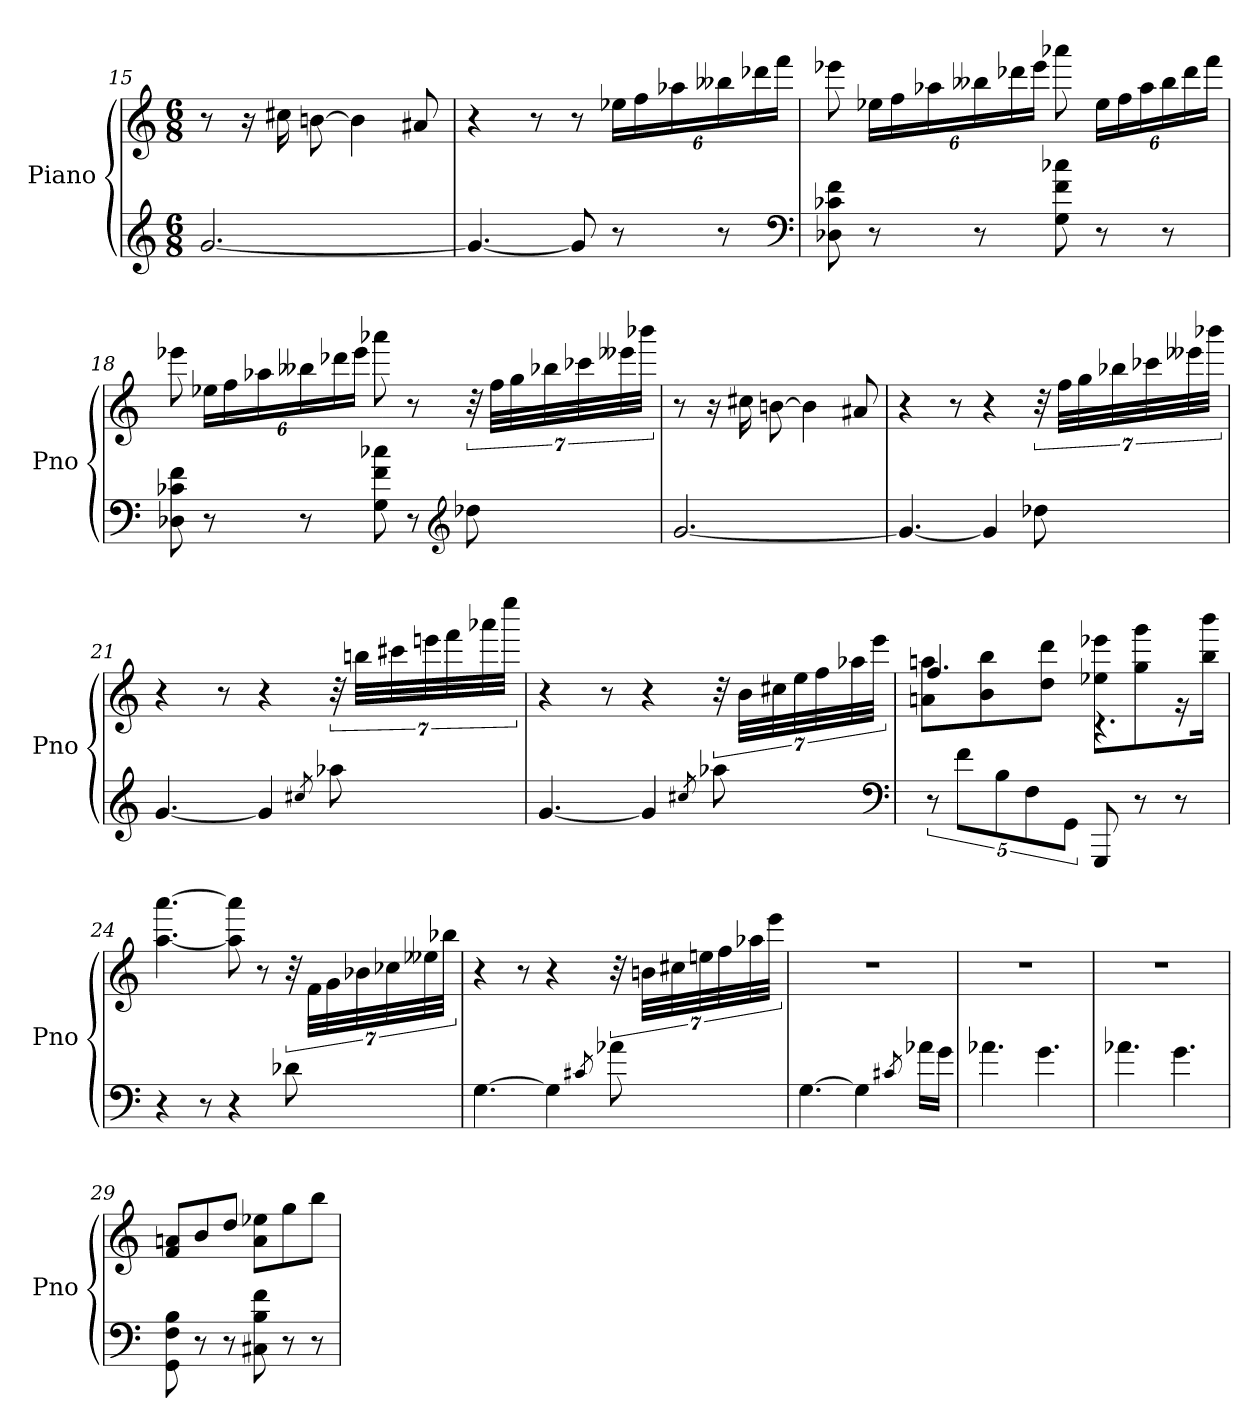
**kern	**kern
*part1	*part1
*staff2	*staff1
*I"Piano	*
*I'Pno	*
*clefG2	*clefG2
*k[]	*k[]
*M6/8	*M6/8
=15	=15
[2.g	8r
.	16r
.	16cc#X
.	[8bn
.	4b]
.	8a#X
=16	=16
4.g_	4r
.	8r
8g]	8r
8r	24ee-XLL
.	24ff
.	24aa-X
8r	24bb--X
.	24ddd-X
.	24fffJJ
*clefF4	*
=17	=17
8D-X 8c-X 8f	8eee-X
8r	24ee-XLL
.	24ff
.	24aa-X
8r	24bb--X
.	24ddd-X
.	24eee-JJ
8G 8f 8cc-X	8aaa-X
8r	24ee-LL
.	24ff
.	24aa-
8r	24bb--
.	24ddd-
.	24fffJJ
=18	=18
8D-X 8c-X 8f	8eee-X
8r	24ee-XLL
.	24ff
.	24aa-X
8r	24bb--X
.	24ddd-X
.	24eee-JJ
8G 8f 8cc-X	8aaa-X
8r	8r
*clefG2	*
8dd-X	56r
.	56ffLLL
.	56gg
.	56bb-X
.	56ccc-X
.	56eee--X
.	56bbb-XJJJ
=19	=19
[2.g	8r
.	16r
.	16cc#X
.	[8bn
.	4b]
.	8a#X
=20	=20
4.g_	4r
.	8r
4g]	4r
8dd-X	56r
.	56ffLLL
.	56gg
.	56bb-X
.	56ccc-X
.	56eee--X
.	56bbb-XJJJ
=21	=21
[4.g	4r
.	8r
4g]	4r
8qcc#X/	.
8aa-X	56r
.	56bbnLLL
.	56ccc#X
.	56eeen
.	56fff
.	56aaa-X
.	56eeeeJJJ
=22	=22
[4.g	4r
.	8r
4g]	4r
8qcc#X/	.
8aa-X	56r
.	56bLLL
.	56cc#X
.	56ee
.	56ff
.	56aa-X
.	56eeeJJJ
*clefF4	*
=23	=23
*	*^
40%3r	4.ff	8an 8aanL
40%3fL	.	.
.	.	8b 8bb
40%3B	.	.
40%3F	.	.
.	.	8dd 8dddJ
40%3GGJ	.	.
8GGG	4.rc	8ee-X 8eee-XL
8r	.	8gg 8ggg
8r	.	16r
.	.	16bb 16bbbJk
*	*v	*v
=24	=24
4r	[4.aa [4.aaa
8r	.
4r	8aa] 8aaa]
.	8r
8d-X	56r
.	56fLLL
.	56g
.	56b-X
.	56cc-X
.	56ee--X
.	56bb-XJJJ
=25	=25
[4.G	4r
.	8r
4G]	4r
8qc#X/	.
8a-X	56r
.	56bnLLL
.	56cc#X
.	56een
.	56ff
.	56aa-X
.	56eeeJJJ
=26	=26
[4.G	2.r
4G]	.
8qc#X/	.
16a-XLL	.
16gJJ	.
=27	=27
4.a-X	2.r
4.g	.
=28	=28
4.a-X	2.r
4.g	.
=29	=29
8GG 8F 8B	8f 8anL
8r	8b
8r	8ddJ
8C#X 8B 8f	8a 8ee-XL
8r	8gg
8r	8bbJ
=	=
*-	*-
